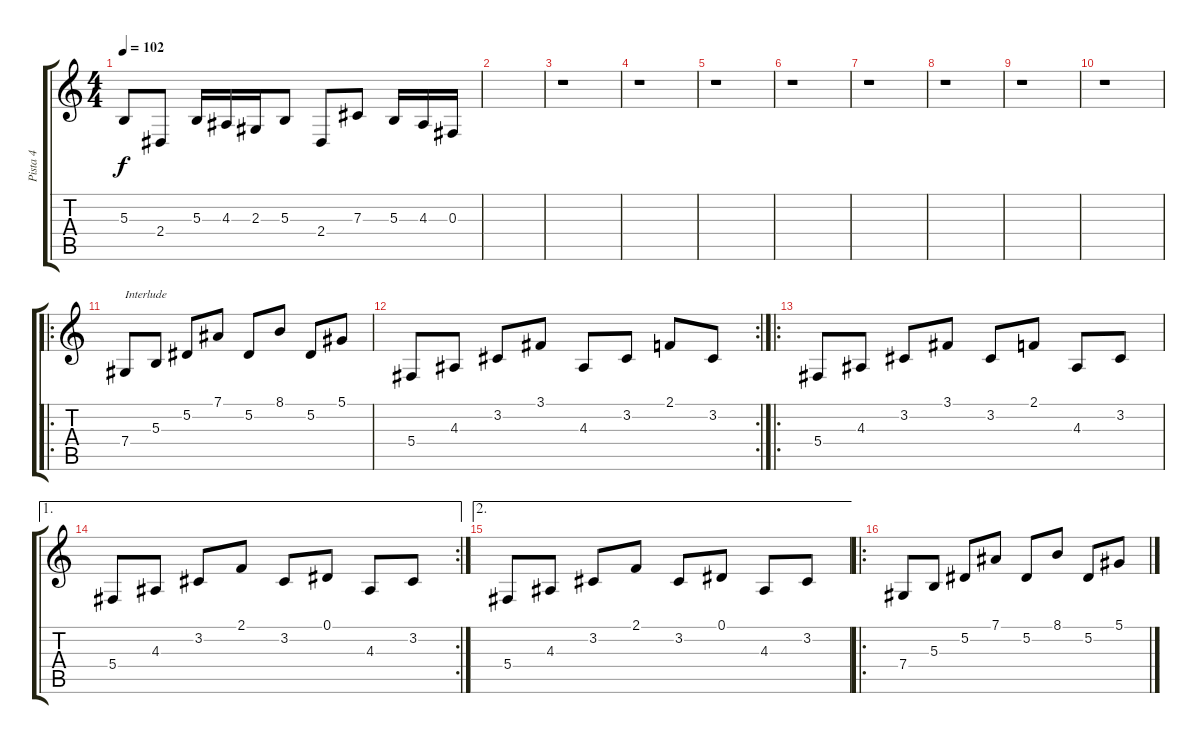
\track ("Pista 4" "Pista 4") {instrument brightacousticpiano}
\staff {score tabs}
\tuning (Eb4 Bb3 Gb3 Db3 Ab2 Eb2) {hide}
\ts (4 4)
\tempo 102
\clef g2
\ks c
5.3.8{dy f} 2.4.8 5.3.16 4.3.16 2.3.16 5.3.8 2.4.8 7.3.8 5.3.16 4.3.16 0.3.16 |
|
r.1 |
r.1 |
r.1 |
r.1 |
r.1 |
r.1 |
r.1 |
r.1 |
\ro
7.4.8{txt "Interlude"} 5.3.8 5.2.8 7.1.8 5.2.8 8.1.8 5.2.8 5.1.8 |
\rc 2
5.4.8 4.3.8 3.2.8 3.1.8 4.3.8 3.2.8 2.1.8 3.2.8 |
\ro
5.4.8 4.3.8 3.2.8 3.1.8 3.2.8 2.1.8 4.3.8 3.2.8 |
\ae 1
\rc 2
5.4.8 4.3.8 3.2.8 2.1.8 3.2.8 0.1.8 4.3.8 3.2.8 |
\ae 2
5.4.8 4.3.8 3.2.8 2.1.8 3.2.8 0.1.8 4.3.8 3.2.8 |
\ro
7.4.8 5.3.8 5.2.8 7.1.8 5.2.8 8.1.8 5.2.8 5.1.8
